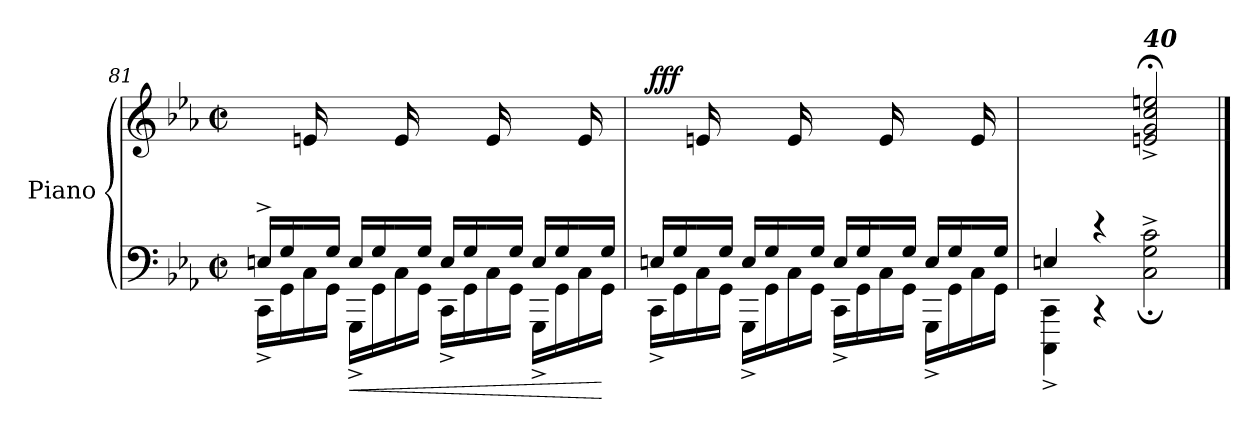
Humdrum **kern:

**kern	**kern	**dynam
*part1	*part1	*part1
*staff2	*staff1	*staff1/2
*I"Piano	*	*
*I'Pno	*	*
!!LO:LB:g=z
*clefF4	*clefG2	*
*k[b-e-a-]	*k[b-e-a-]	*
*M4/4	*M4/4	*
*met(c|)	*met(c|)	*
=81	=81	=81
*^	*	*
16En^/LL	16CC^\LL	8ryy	.
16G/	16GG\	.	.
16ryy	16C\	16en/	.
16G/JJ	16GG\JJ	8.ryy	.
!	!	!	!LO:HP:b=2
16E/LL	16GGG^\LL	.	<
16G/	16GG\	.	.
16ryy	16C\	16e/	.
16G/JJ	16GG\JJ	8.ryy	.
16E/LL	16CC^\LL	.	.
16G/	16GG\	.	.
16ryy	16C\	16e/	.
16G/JJ	16GG\JJ	8.ryy	.
16E/LL	16GGG^\LL	.	.
16G/	16GG\	.	.
16ryy	16C\	16e/	.
16G/JJ	16GG\JJ	16ryy	[
=82	=82	=82	=82
!	!	!	!LO:DY:a
16En/LL	16CC^\LL	8ryy	fff
16G/	16GG\	.	.
16ryy	16C\	16en/	.
16G/JJ	16GG\JJ	8.ryy	.
16E/LL	16GGG^\LL	.	.
16G/	16GG\	.	.
16ryy	16C\	16e/	.
16G/JJ	16GG\JJ	8.ryy	.
16E/LL	16CC^\LL	.	.
16G/	16GG\	.	.
16ryy	16C\	16e/	.
16G/JJ	16GG\JJ	8.ryy	.
16E/LL	16GGG^\LL	.	.
16G/	16GG\	.	.
16ryy	16C\	16e/	.
16G/JJ	16GG\JJ	16ryy	.
=83	=83	=83	=83
4En/	4CCC\^ 4CC\^	4ryy	.
2.ryy	4rCC	4rCC	.
!	!	!LO:TX:a:Bi:t=40	!
.	2C\;^ 2G\;^ 2c\;^	2en/;<^ 2g/;<^ 2cc/;<^ 2een/;<^	.
*v	*v	*	*
==	==	==
*-	*-	*-
